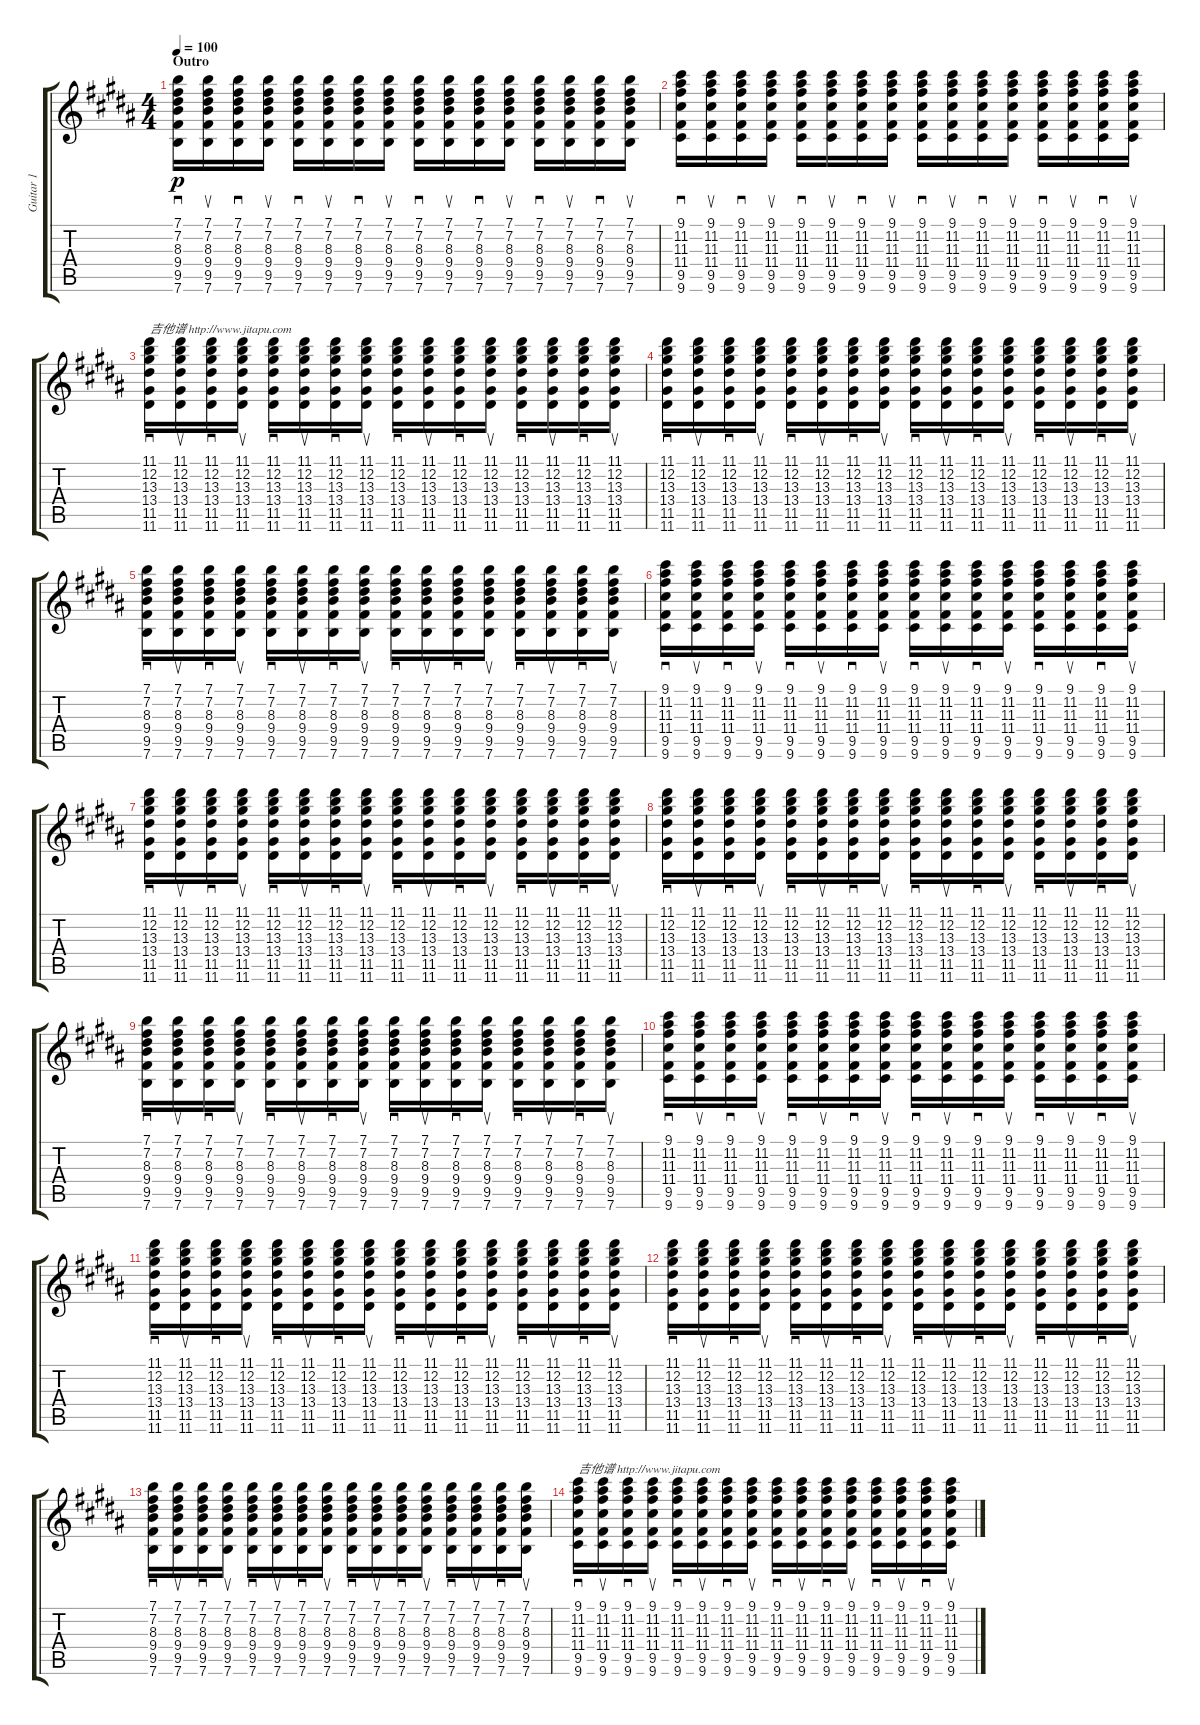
\track ("Guitar 1" "Guitar 1") {instrument acousticguitarsteel}
\staff {score tabs}
\tuning (E4 B3 G3 D3 A2 E2) {hide}
\ts (4 4)
\section ("" "Outro")
\tempo 100
\clef g2
\ks b
(7.1 7.2 8.3 9.4 9.5 7.6).16{sd dy p} (7.1 7.2 8.3 9.4 9.5 7.6).16{su} (7.1 7.2 8.3 9.4 9.5 7.6).16{sd} (7.1 7.2 8.3 9.4 9.5 7.6).16{su} (7.1 7.2 8.3 9.4 9.5 7.6).16{sd} (7.1 7.2 8.3 9.4 9.5 7.6).16{su} (7.1 7.2 8.3 9.4 9.5 7.6).16{sd} (7.1 7.2 8.3 9.4 9.5 7.6).16{su} (7.1 7.2 8.3 9.4 9.5 7.6).16{sd} (7.1 7.2 8.3 9.4 9.5 7.6).16{su} (7.1 7.2 8.3 9.4 9.5 7.6).16{sd} (7.1 7.2 8.3 9.4 9.5 7.6).16{su} (7.1 7.2 8.3 9.4 9.5 7.6).16{sd} (7.1 7.2 8.3 9.4 9.5 7.6).16{su} (7.1 7.2 8.3 9.4 9.5 7.6).16{sd} (7.1 7.2 8.3 9.4 9.5 7.6).16{su} |
(9.1 11.2 11.3 11.4 9.5 9.6).16{sd} (9.1 11.2 11.3 11.4 9.5 9.6).16{su} (9.1 11.2 11.3 11.4 9.5 9.6).16{sd} (9.1 11.2 11.3 11.4 9.5 9.6).16{su} (9.1 11.2 11.3 11.4 9.5 9.6).16{sd} (9.1 11.2 11.3 11.4 9.5 9.6).16{su} (9.1 11.2 11.3 11.4 9.5 9.6).16{sd} (9.1 11.2 11.3 11.4 9.5 9.6).16{su} (9.1 11.2 11.3 11.4 9.5 9.6).16{sd} (9.1 11.2 11.3 11.4 9.5 9.6).16{su} (9.1 11.2 11.3 11.4 9.5 9.6).16{sd} (9.1 11.2 11.3 11.4 9.5 9.6).16{su} (9.1 11.2 11.3 11.4 9.5 9.6).16{sd} (9.1 11.2 11.3 11.4 9.5 9.6).16{su} (9.1 11.2 11.3 11.4 9.5 9.6).16{sd} (9.1 11.2 11.3 11.4 9.5 9.6).16{su} |
(11.1 12.2 13.3 13.4 11.5 11.6).16{sd txt "吉他谱 http://www.jitapu.com"} (11.1 12.2 13.3 13.4 11.5 11.6).16{su} (11.1 12.2 13.3 13.4 11.5 11.6).16{sd} (11.1 12.2 13.3 13.4 11.5 11.6).16{su} (11.1 12.2 13.3 13.4 11.5 11.6).16{sd} (11.1 12.2 13.3 13.4 11.5 11.6).16{su} (11.1 12.2 13.3 13.4 11.5 11.6).16{sd} (11.1 12.2 13.3 13.4 11.5 11.6).16{su} (11.1 12.2 13.3 13.4 11.5 11.6).16{sd} (11.1 12.2 13.3 13.4 11.5 11.6).16{su} (11.1 12.2 13.3 13.4 11.5 11.6).16{sd} (11.1 12.2 13.3 13.4 11.5 11.6).16{su} (11.1 12.2 13.3 13.4 11.5 11.6).16{sd} (11.1 12.2 13.3 13.4 11.5 11.6).16{su} (11.1 12.2 13.3 13.4 11.5 11.6).16{sd} (11.1 12.2 13.3 13.4 11.5 11.6).16{su} |
(11.1 12.2 13.3 13.4 11.5 11.6).16{sd} (11.1 12.2 13.3 13.4 11.5 11.6).16{su} (11.1 12.2 13.3 13.4 11.5 11.6).16{sd} (11.1 12.2 13.3 13.4 11.5 11.6).16{su} (11.1 12.2 13.3 13.4 11.5 11.6).16{sd} (11.1 12.2 13.3 13.4 11.5 11.6).16{su} (11.1 12.2 13.3 13.4 11.5 11.6).16{sd} (11.1 12.2 13.3 13.4 11.5 11.6).16{su} (11.1 12.2 13.3 13.4 11.5 11.6).16{sd} (11.1 12.2 13.3 13.4 11.5 11.6).16{su} (11.1 12.2 13.3 13.4 11.5 11.6).16{sd} (11.1 12.2 13.3 13.4 11.5 11.6).16{su} (11.1 12.2 13.3 13.4 11.5 11.6).16{sd} (11.1 12.2 13.3 13.4 11.5 11.6).16{su} (11.1 12.2 13.3 13.4 11.5 11.6).16{sd} (11.1 12.2 13.3 13.4 11.5 11.6).16{su} |
(7.1 7.2 8.3 9.4 9.5 7.6).16{sd} (7.1 7.2 8.3 9.4 9.5 7.6).16{su} (7.1 7.2 8.3 9.4 9.5 7.6).16{sd} (7.1 7.2 8.3 9.4 9.5 7.6).16{su} (7.1 7.2 8.3 9.4 9.5 7.6).16{sd} (7.1 7.2 8.3 9.4 9.5 7.6).16{su} (7.1 7.2 8.3 9.4 9.5 7.6).16{sd} (7.1 7.2 8.3 9.4 9.5 7.6).16{su} (7.1 7.2 8.3 9.4 9.5 7.6).16{sd} (7.1 7.2 8.3 9.4 9.5 7.6).16{su} (7.1 7.2 8.3 9.4 9.5 7.6).16{sd} (7.1 7.2 8.3 9.4 9.5 7.6).16{su} (7.1 7.2 8.3 9.4 9.5 7.6).16{sd} (7.1 7.2 8.3 9.4 9.5 7.6).16{su} (7.1 7.2 8.3 9.4 9.5 7.6).16{sd} (7.1 7.2 8.3 9.4 9.5 7.6).16{su} |
(9.1 11.2 11.3 11.4 9.5 9.6).16{sd} (9.1 11.2 11.3 11.4 9.5 9.6).16{su} (9.1 11.2 11.3 11.4 9.5 9.6).16{sd} (9.1 11.2 11.3 11.4 9.5 9.6).16{su} (9.1 11.2 11.3 11.4 9.5 9.6).16{sd} (9.1 11.2 11.3 11.4 9.5 9.6).16{su} (9.1 11.2 11.3 11.4 9.5 9.6).16{sd} (9.1 11.2 11.3 11.4 9.5 9.6).16{su} (9.1 11.2 11.3 11.4 9.5 9.6).16{sd} (9.1 11.2 11.3 11.4 9.5 9.6).16{su} (9.1 11.2 11.3 11.4 9.5 9.6).16{sd} (9.1 11.2 11.3 11.4 9.5 9.6).16{su} (9.1 11.2 11.3 11.4 9.5 9.6).16{sd} (9.1 11.2 11.3 11.4 9.5 9.6).16{su} (9.1 11.2 11.3 11.4 9.5 9.6).16{sd} (9.1 11.2 11.3 11.4 9.5 9.6).16{su} |
(11.1 12.2 13.3 13.4 11.5 11.6).16{sd} (11.1 12.2 13.3 13.4 11.5 11.6).16{su} (11.1 12.2 13.3 13.4 11.5 11.6).16{sd} (11.1 12.2 13.3 13.4 11.5 11.6).16{su} (11.1 12.2 13.3 13.4 11.5 11.6).16{sd} (11.1 12.2 13.3 13.4 11.5 11.6).16{su} (11.1 12.2 13.3 13.4 11.5 11.6).16{sd} (11.1 12.2 13.3 13.4 11.5 11.6).16{su} (11.1 12.2 13.3 13.4 11.5 11.6).16{sd} (11.1 12.2 13.3 13.4 11.5 11.6).16{su} (11.1 12.2 13.3 13.4 11.5 11.6).16{sd} (11.1 12.2 13.3 13.4 11.5 11.6).16{su} (11.1 12.2 13.3 13.4 11.5 11.6).16{sd} (11.1 12.2 13.3 13.4 11.5 11.6).16{su} (11.1 12.2 13.3 13.4 11.5 11.6).16{sd} (11.1 12.2 13.3 13.4 11.5 11.6).16{su} |
(11.1 12.2 13.3 13.4 11.5 11.6).16{sd} (11.1 12.2 13.3 13.4 11.5 11.6).16{su} (11.1 12.2 13.3 13.4 11.5 11.6).16{sd} (11.1 12.2 13.3 13.4 11.5 11.6).16{su} (11.1 12.2 13.3 13.4 11.5 11.6).16{sd} (11.1 12.2 13.3 13.4 11.5 11.6).16{su} (11.1 12.2 13.3 13.4 11.5 11.6).16{sd} (11.1 12.2 13.3 13.4 11.5 11.6).16{su} (11.1 12.2 13.3 13.4 11.5 11.6).16{sd} (11.1 12.2 13.3 13.4 11.5 11.6).16{su} (11.1 12.2 13.3 13.4 11.5 11.6).16{sd} (11.1 12.2 13.3 13.4 11.5 11.6).16{su} (11.1 12.2 13.3 13.4 11.5 11.6).16{sd} (11.1 12.2 13.3 13.4 11.5 11.6).16{su} (11.1 12.2 13.3 13.4 11.5 11.6).16{sd} (11.1 12.2 13.3 13.4 11.5 11.6).16{su} |
(7.1 7.2 8.3 9.4 9.5 7.6).16{sd} (7.1 7.2 8.3 9.4 9.5 7.6).16{su} (7.1 7.2 8.3 9.4 9.5 7.6).16{sd} (7.1 7.2 8.3 9.4 9.5 7.6).16{su} (7.1 7.2 8.3 9.4 9.5 7.6).16{sd} (7.1 7.2 8.3 9.4 9.5 7.6).16{su} (7.1 7.2 8.3 9.4 9.5 7.6).16{sd} (7.1 7.2 8.3 9.4 9.5 7.6).16{su} (7.1 7.2 8.3 9.4 9.5 7.6).16{sd} (7.1 7.2 8.3 9.4 9.5 7.6).16{su} (7.1 7.2 8.3 9.4 9.5 7.6).16{sd} (7.1 7.2 8.3 9.4 9.5 7.6).16{su} (7.1 7.2 8.3 9.4 9.5 7.6).16{sd} (7.1 7.2 8.3 9.4 9.5 7.6).16{su} (7.1 7.2 8.3 9.4 9.5 7.6).16{sd} (7.1 7.2 8.3 9.4 9.5 7.6).16{su} |
(9.1 11.2 11.3 11.4 9.5 9.6).16{sd} (9.1 11.2 11.3 11.4 9.5 9.6).16{su} (9.1 11.2 11.3 11.4 9.5 9.6).16{sd} (9.1 11.2 11.3 11.4 9.5 9.6).16{su} (9.1 11.2 11.3 11.4 9.5 9.6).16{sd} (9.1 11.2 11.3 11.4 9.5 9.6).16{su} (9.1 11.2 11.3 11.4 9.5 9.6).16{sd} (9.1 11.2 11.3 11.4 9.5 9.6).16{su} (9.1 11.2 11.3 11.4 9.5 9.6).16{sd} (9.1 11.2 11.3 11.4 9.5 9.6).16{su} (9.1 11.2 11.3 11.4 9.5 9.6).16{sd} (9.1 11.2 11.3 11.4 9.5 9.6).16{su} (9.1 11.2 11.3 11.4 9.5 9.6).16{sd} (9.1 11.2 11.3 11.4 9.5 9.6).16{su} (9.1 11.2 11.3 11.4 9.5 9.6).16{sd} (9.1 11.2 11.3 11.4 9.5 9.6).16{su} |
(11.1 12.2 13.3 13.4 11.5 11.6).16{sd} (11.1 12.2 13.3 13.4 11.5 11.6).16{su} (11.1 12.2 13.3 13.4 11.5 11.6).16{sd} (11.1 12.2 13.3 13.4 11.5 11.6).16{su} (11.1 12.2 13.3 13.4 11.5 11.6).16{sd} (11.1 12.2 13.3 13.4 11.5 11.6).16{su} (11.1 12.2 13.3 13.4 11.5 11.6).16{sd} (11.1 12.2 13.3 13.4 11.5 11.6).16{su} (11.1 12.2 13.3 13.4 11.5 11.6).16{sd} (11.1 12.2 13.3 13.4 11.5 11.6).16{su} (11.1 12.2 13.3 13.4 11.5 11.6).16{sd} (11.1 12.2 13.3 13.4 11.5 11.6).16{su} (11.1 12.2 13.3 13.4 11.5 11.6).16{sd} (11.1 12.2 13.3 13.4 11.5 11.6).16{su} (11.1 12.2 13.3 13.4 11.5 11.6).16{sd} (11.1 12.2 13.3 13.4 11.5 11.6).16{su} |
(11.1 12.2 13.3 13.4 11.5 11.6).16{sd} (11.1 12.2 13.3 13.4 11.5 11.6).16{su} (11.1 12.2 13.3 13.4 11.5 11.6).16{sd} (11.1 12.2 13.3 13.4 11.5 11.6).16{su} (11.1 12.2 13.3 13.4 11.5 11.6).16{sd} (11.1 12.2 13.3 13.4 11.5 11.6).16{su} (11.1 12.2 13.3 13.4 11.5 11.6).16{sd} (11.1 12.2 13.3 13.4 11.5 11.6).16{su} (11.1 12.2 13.3 13.4 11.5 11.6).16{sd} (11.1 12.2 13.3 13.4 11.5 11.6).16{su} (11.1 12.2 13.3 13.4 11.5 11.6).16{sd} (11.1 12.2 13.3 13.4 11.5 11.6).16{su} (11.1 12.2 13.3 13.4 11.5 11.6).16{sd} (11.1 12.2 13.3 13.4 11.5 11.6).16{su} (11.1 12.2 13.3 13.4 11.5 11.6).16{sd} (11.1 12.2 13.3 13.4 11.5 11.6).16{su} |
(7.1 7.2 8.3 9.4 9.5 7.6).16{sd} (7.1 7.2 8.3 9.4 9.5 7.6).16{su} (7.1 7.2 8.3 9.4 9.5 7.6).16{sd} (7.1 7.2 8.3 9.4 9.5 7.6).16{su} (7.1 7.2 8.3 9.4 9.5 7.6).16{sd} (7.1 7.2 8.3 9.4 9.5 7.6).16{su} (7.1 7.2 8.3 9.4 9.5 7.6).16{sd} (7.1 7.2 8.3 9.4 9.5 7.6).16{su} (7.1 7.2 8.3 9.4 9.5 7.6).16{sd} (7.1 7.2 8.3 9.4 9.5 7.6).16{su} (7.1 7.2 8.3 9.4 9.5 7.6).16{sd} (7.1 7.2 8.3 9.4 9.5 7.6).16{su} (7.1 7.2 8.3 9.4 9.5 7.6).16{sd} (7.1 7.2 8.3 9.4 9.5 7.6).16{su} (7.1 7.2 8.3 9.4 9.5 7.6).16{sd} (7.1 7.2 8.3 9.4 9.5 7.6).16{su} |
(9.1 11.2 11.3 11.4 9.5 9.6).16{sd txt "吉他谱 http://www.jitapu.com"} (9.1 11.2 11.3 11.4 9.5 9.6).16{su} (9.1 11.2 11.3 11.4 9.5 9.6).16{sd} (9.1 11.2 11.3 11.4 9.5 9.6).16{su} (9.1 11.2 11.3 11.4 9.5 9.6).16{sd} (9.1 11.2 11.3 11.4 9.5 9.6).16{su} (9.1 11.2 11.3 11.4 9.5 9.6).16{sd} (9.1 11.2 11.3 11.4 9.5 9.6).16{su} (9.1 11.2 11.3 11.4 9.5 9.6).16{sd} (9.1 11.2 11.3 11.4 9.5 9.6).16{su} (9.1 11.2 11.3 11.4 9.5 9.6).16{sd} (9.1 11.2 11.3 11.4 9.5 9.6).16{su} (9.1 11.2 11.3 11.4 9.5 9.6).16{sd} (9.1 11.2 11.3 11.4 9.5 9.6).16{su} (9.1 11.2 11.3 11.4 9.5 9.6).16{sd} (9.1 11.2 11.3 11.4 9.5 9.6).16{su}
